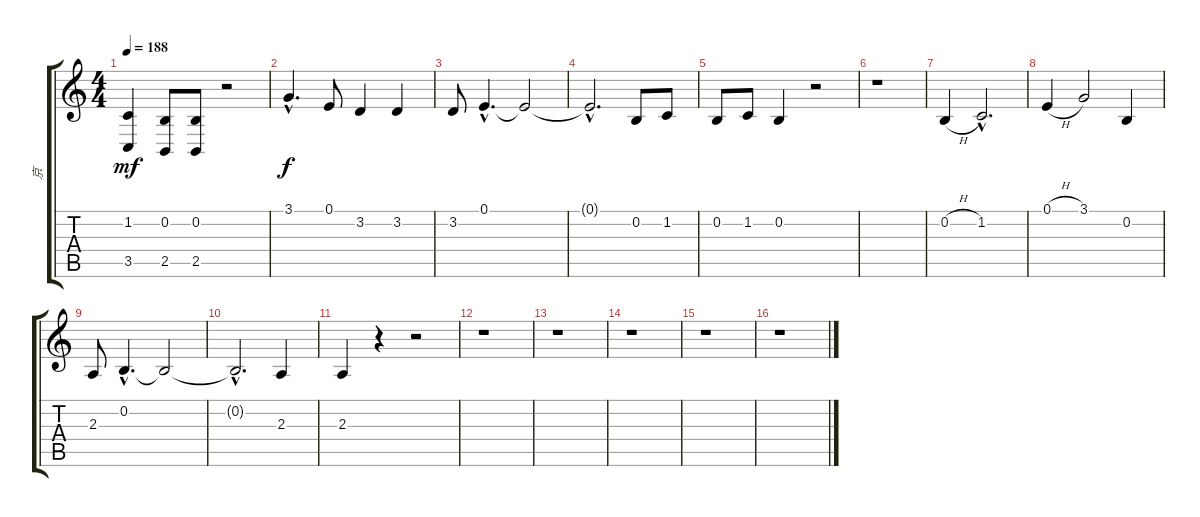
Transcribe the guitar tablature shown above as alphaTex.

\track ("京" "京") {instrument reedorgan}
\staff {score tabs}
\tuning (E4 B3 G3 D3 A2 E2) {hide}
\ts (4 4)
\tempo 188
\clef g2
\ks c
(1.2 3.5).4{dy mf} (0.2 2.5).8 (0.2 2.5).8 r.2 |
3.1{hac}.4{d dy f} 0.1.8 3.2.4 3.2.4 |
3.2.8 0.1{hac}.4{d} 0.1{t}.2 |
0.1{hac t}.2{d} 0.2.8 1.2.8 |
0.2.8 1.2.8 0.2.4 r.2 |
r.1 |
0.2{h}.4 1.2{hac}.2{d} |
0.1{h}.4 3.1.2 0.2.4 |
2.3.8 0.2{hac}.4{d} 0.2{t}.2 |
0.2{hac t}.2{d} 2.3.4 |
2.3.4 r.4 r.2 |
r.1 |
r.1 |
r.1 |
r.1 |
r.1
